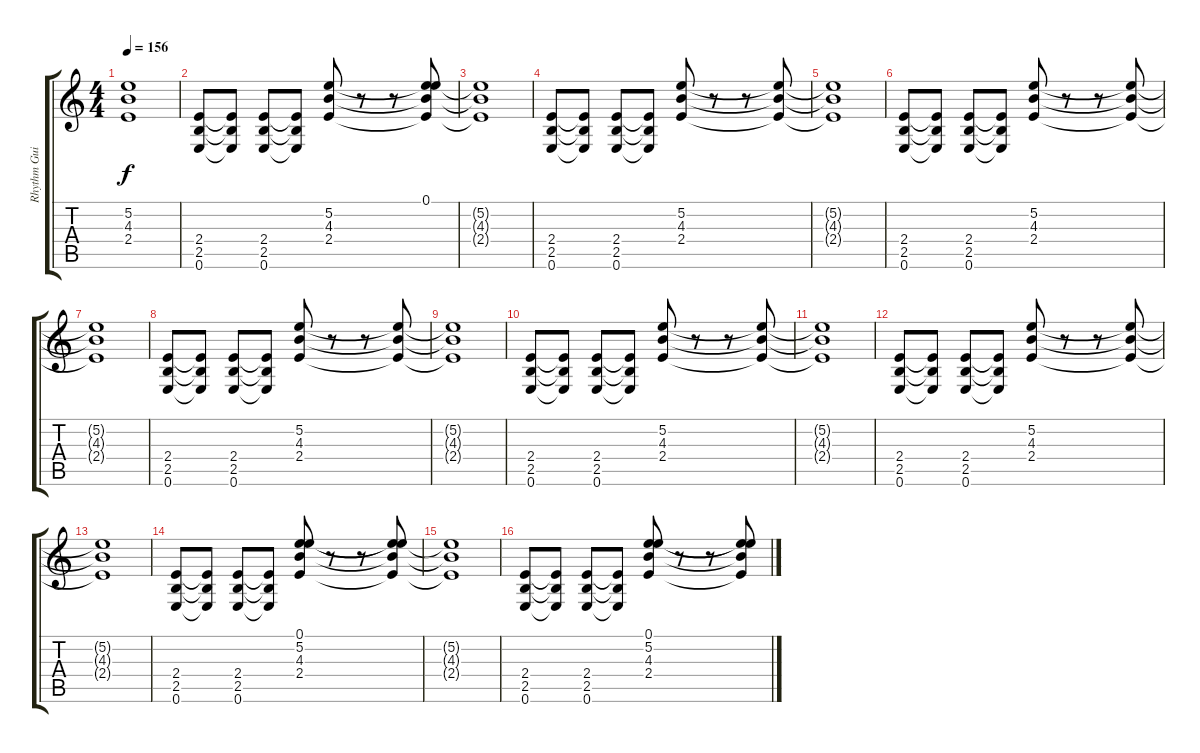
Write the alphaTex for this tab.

\track ("Rhythm Guitar" "Rhythm Gui") {instrument acousticguitarsteel}
\staff {score tabs}
\tuning (E4 B3 G3 D3 A2 E2) {hide}
\ts (4 4)
\tempo 156
\clef g2
\ks c
(5.2{t} 4.3{t} 2.4{t}).1{dy f} |
(2.4 2.5 0.6).8 (2.4{t} 2.5{t} 0.6{t}).8 (2.4 2.5 0.6).8 (2.4{t} 2.5{t} 0.6{t}).8 (5.2 4.3 2.4).8 r.8 r.8 (0.1{t} 5.2{t} 4.3{t} 2.4{t}).8 |
(5.2{t} 4.3{t} 2.4{t}).1 |
(2.4 2.5 0.6).8 (2.4{t} 2.5{t} 0.6{t}).8 (2.4 2.5 0.6).8 (2.4{t} 2.5{t} 0.6{t}).8 (5.2 4.3 2.4).8 r.8 r.8 (5.2{t} 4.3{t} 2.4{t}).8 |
(5.2{t} 4.3{t} 2.4{t}).1 |
(2.4 2.5 0.6).8 (2.4{t} 2.5{t} 0.6{t}).8 (2.4 2.5 0.6).8 (2.4{t} 2.5{t} 0.6{t}).8 (5.2 4.3 2.4).8 r.8 r.8 (5.2{t} 4.3{t} 2.4{t}).8 |
(5.2{t} 4.3{t} 2.4{t}).1 |
(2.4 2.5 0.6).8 (2.4{t} 2.5{t} 0.6{t}).8 (2.4 2.5 0.6).8 (2.4{t} 2.5{t} 0.6{t}).8 (5.2 4.3 2.4).8 r.8 r.8 (5.2{t} 4.3{t} 2.4{t}).8 |
(5.2{t} 4.3{t} 2.4{t}).1 |
(2.4 2.5 0.6).8 (2.4{t} 2.5{t} 0.6{t}).8 (2.4 2.5 0.6).8 (2.4{t} 2.5{t} 0.6{t}).8 (5.2 4.3 2.4).8 r.8 r.8 (5.2{t} 4.3{t} 2.4{t}).8 |
(5.2{t} 4.3{t} 2.4{t}).1 |
(2.4 2.5 0.6).8 (2.4{t} 2.5{t} 0.6{t}).8 (2.4 2.5 0.6).8 (2.4{t} 2.5{t} 0.6{t}).8 (5.2 4.3 2.4).8 r.8 r.8 (5.2{t} 4.3{t} 2.4{t}).8 |
(5.2{t} 4.3{t} 2.4{t}).1 |
(2.4 2.5 0.6).8 (2.4{t} 2.5{t} 0.6{t}).8 (2.4 2.5 0.6).8 (2.4{t} 2.5{t} 0.6{t}).8 (0.1 5.2 4.3 2.4).8 r.8 r.8 (0.1{t} 5.2{t} 4.3{t} 2.4{t}).8 |
(5.2{t} 4.3{t} 2.4{t}).1 |
(2.4 2.5 0.6).8 (2.4{t} 2.5{t} 0.6{t}).8 (2.4 2.5 0.6).8 (2.4{t} 2.5{t} 0.6{t}).8 (0.1 5.2 4.3 2.4).8 r.8 r.8 (0.1{t} 5.2{t} 4.3{t} 2.4{t}).8
